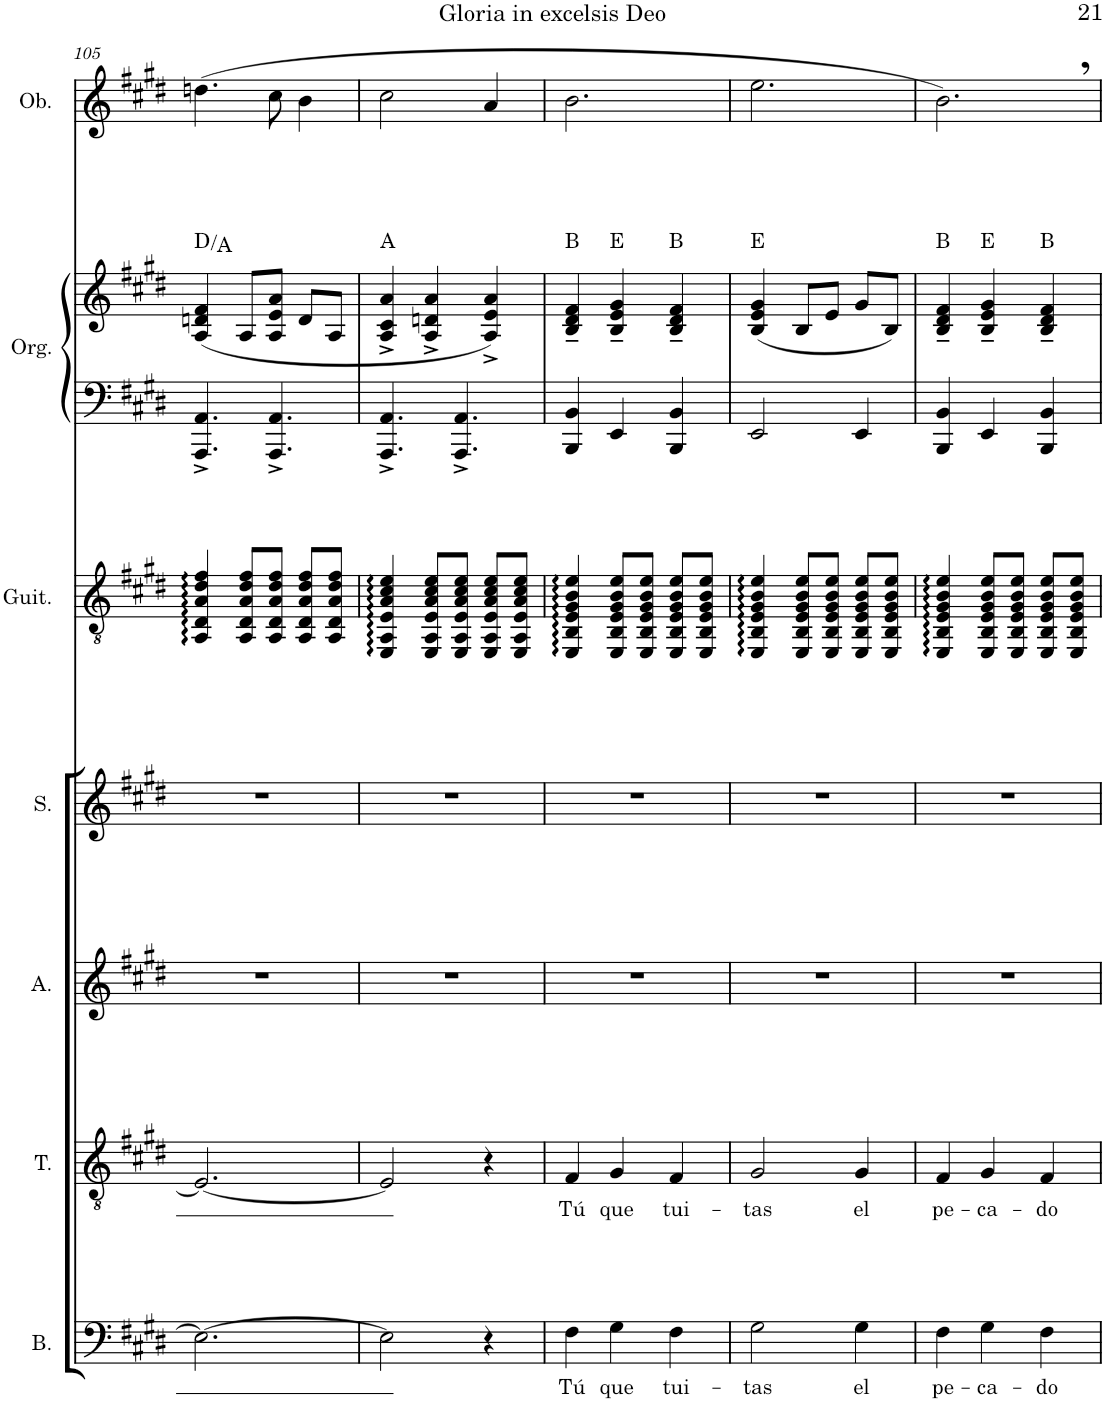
**kern	**text	**kern	**text	**kern	**kern	**kern	**kern	**kern	**harte	**kern
*part7	*part7	*part6	*part6	*part5	*part4	*part3	*part2	*part2	*part2	*part1
*staff8	*staff8	*staff7	*staff7	*staff6	*staff5	*staff4	*staff3	*staff2	*	*staff1
*I"Bajo	*	*I"Tenor	*	*I"Alto	*I"Soprano	*I"Guitarra acústica	*I"Órgano	*	*	*I"Oboe
*I'B.	*	*I'T.	*	*I'A.	*I'S.	*I'Guit.	*	*	*	*I'Ob.
!!LO:PB:g=z
*clefF4	*	*clefGv2	*	*clefG2	*clefG2	*clefGv2	*clefF4	*clefG2	*	*clefG2
*k[f#c#g#d#]	*	*k[f#c#g#d#]	*	*k[f#c#g#d#]	*k[f#c#g#d#]	*k[f#c#g#d#]	*k[f#c#g#d#]	*k[f#c#g#d#]	*	*k[f#c#g#d#]
*M3/4	*	*M3/4	*	*M3/4	*M3/4	*M3/4	*M3/4	*M3/4	*	*M3/4
=105	=105	=105	=105	=105	=105	=105	=105	=105	=105	=105
2.E\_	.	2.E/_	.	2.r	2.r	4AA/ 4D#/ 4A/ 4d#/ 4f#/	4.AAA/^ 4.AA/^	(4A/ 4dn/ 4f#/	D:maj/5	(4.ddn\
.	.	.	.	.	.	8AA/ 8D#/ 8A/ 8d#/ 8f#/L	.	8A/L	.	.
.	.	.	.	.	.	8AA/ 8D#/ 8A/ 8d#/ 8f#/J	4.AAA/^ 4.AA/^	8A/ 8e/ 8a/J	.	8cc#\
.	.	.	.	.	.	8AA/ 8D#/ 8A/ 8d#/ 8f#/L	.	8d/L	.	4b\
.	.	.	.	.	.	8AA/ 8D#/ 8A/ 8d#/ 8f#/J	.	8A/J	.	.
=106	=106	=106	=106	=106	=106	=106	=106	=106	=106	=106
2E\]	.	2E/]	.	2.r	2.r	4EE/ 4AA/ 4E/ 4A/ 4c#/ 4e/	4.AAA/^ 4.AA/^	4A/^ 4c#/^ 4a/^	A:maj	2cc#\
.	.	.	.	.	.	8EE/ 8AA/ 8E/ 8A/ 8c#/ 8e/L	.	4A/^ 4dn/^ 4a/^	.	.
.	.	.	.	.	.	8EE/ 8AA/ 8E/ 8A/ 8c#/ 8e/J	4.AAA/^ 4.AA/^	.	.	.
4r	.	4r	.	.	.	8EE/ 8AA/ 8E/ 8A/ 8c#/ 8e/L	.	4A/^ 4e/^ 4a/^)	.	4a/
.	.	.	.	.	.	8EE/ 8AA/ 8E/ 8A/ 8c#/ 8e/J	.	.	.	.
=107	=107	=107	=107	=107	=107	=107	=107	=107	=107	=107
!	!LO:LY:b	!	!LO:LY:b	!	!	!	!	!	!	!
4F#\	Tú	4F#/	Tú	2.r	2.r	4EE/ 4BB/ 4E/ 4G#/ 4B/ 4e/	4BBB/ 4BB/	4B/~ 4d#/~ 4f#/~	B:maj	2.b\
!	!LO:LY:b	!	!LO:LY:b	!	!	!	!	!	!	!
4G#\	que	4G#/	que	.	.	8EE/ 8BB/ 8E/ 8G#/ 8B/ 8e/L	4EE/	4B/~ 4e/~ 4g#/~	E:maj	.
.	.	.	.	.	.	8EE/ 8BB/ 8E/ 8G#/ 8B/ 8e/J	.	.	.	.
!	!LO:LY:b	!	!LO:LY:b	!	!	!	!	!	!	!
4F#\	tui-	4F#/	tui-	.	.	8EE/ 8BB/ 8E/ 8G#/ 8B/ 8e/L	4BBB/ 4BB/	4B/~ 4d#/~ 4f#/~	B:maj	.
.	.	.	.	.	.	8EE/ 8BB/ 8E/ 8G#/ 8B/ 8e/J	.	.	.	.
=108	=108	=108	=108	=108	=108	=108	=108	=108	=108	=108
!	!LO:LY:b	!	!LO:LY:b	!	!	!	!	!	!	!
2G#\	-tas	2G#/	-tas	2.r	2.r	4EE/ 4BB/ 4E/ 4G#/ 4B/ 4e/	2EE/	(4B/ 4e/ 4g#/	E:maj	2.ee\
.	.	.	.	.	.	8EE/ 8BB/ 8E/ 8G#/ 8B/ 8e/L	.	8B/L	.	.
.	.	.	.	.	.	8EE/ 8BB/ 8E/ 8G#/ 8B/ 8e/J	.	8e/J	.	.
!	!LO:LY:b	!	!LO:LY:b	!	!	!	!	!	!	!
4G#\	el	4G#/	el	.	.	8EE/ 8BB/ 8E/ 8G#/ 8B/ 8e/L	4EE/	8g#/L	.	.
.	.	.	.	.	.	8EE/ 8BB/ 8E/ 8G#/ 8B/ 8e/J	.	8B/J)	.	.
=109	=109	=109	=109	=109	=109	=109	=109	=109	=109	=109
!	!LO:LY:b	!	!LO:LY:b	!	!	!	!	!	!	!
4F#\	pe-	4F#/	pe-	2.r	2.r	4EE/ 4BB/ 4E/ 4G#/ 4B/ 4e/	4BBB/ 4BB/	4B/~ 4d#/~ 4f#/~	B:maj	2.b,\)
!	!LO:LY:b	!	!LO:LY:b	!	!	!	!	!	!	!
4G#\	-ca-	4G#/	-ca-	.	.	8EE/ 8BB/ 8E/ 8G#/ 8B/ 8e/L	4EE/	4B/~ 4e/~ 4g#/~	E:maj	.
.	.	.	.	.	.	8EE/ 8BB/ 8E/ 8G#/ 8B/ 8e/J	.	.	.	.
!	!LO:LY:b	!	!LO:LY:b	!	!	!	!	!	!	!
4F#\	-do	4F#/	-do	.	.	8EE/ 8BB/ 8E/ 8G#/ 8B/ 8e/L	4BBB/ 4BB/	4B/~ 4d#/~ 4f#/~	B:maj	.
.	.	.	.	.	.	8EE/ 8BB/ 8E/ 8G#/ 8B/ 8e/J	.	.	.	.
=	=	=	=	=	=	=	=	=	=	=
*-	*-	*-	*-	*-	*-	*-	*-	*-	*-	*-
